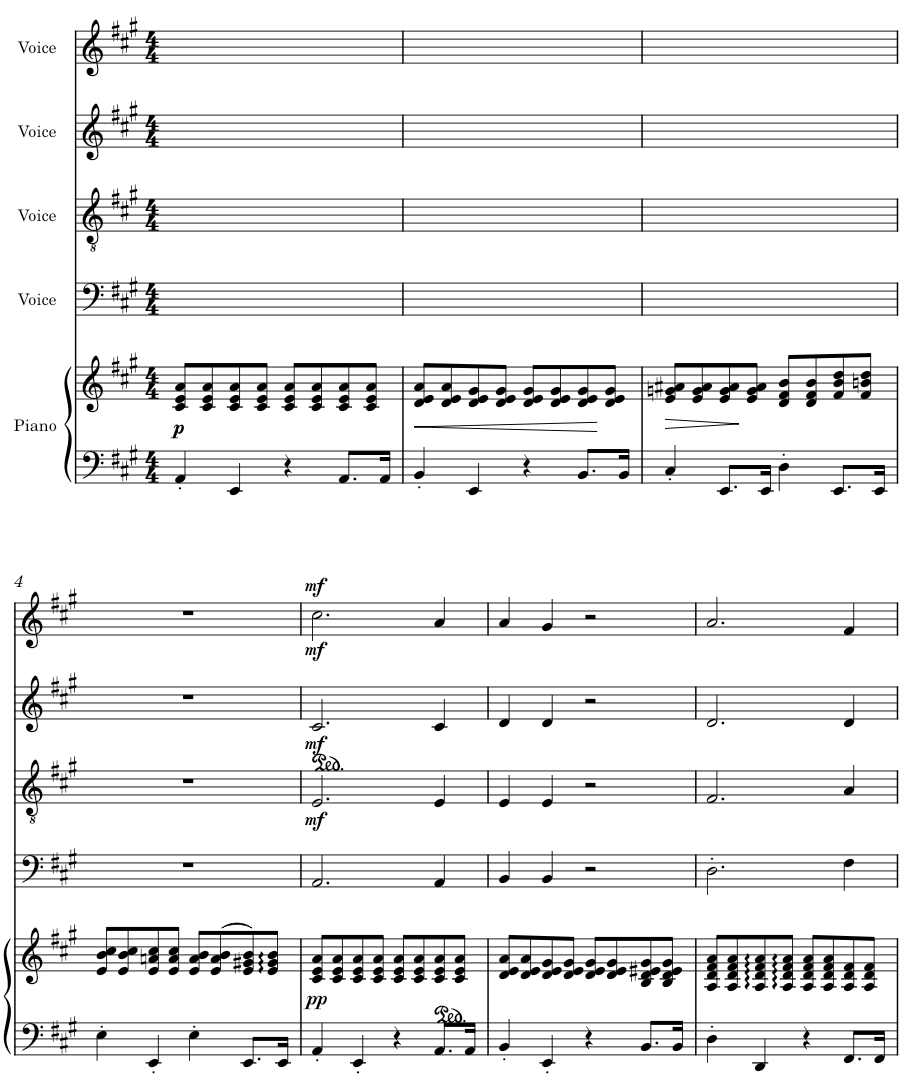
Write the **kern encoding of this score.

**kern	**kern	**dynam	**kern	**kern	**dynam	**kern	**dynam	**kern	**dynam
*part5	*part5	*part5	*part4	*part3	*part3	*part2	*part2	*part1	*part1
*staff6	*staff5	*staff5/6	*staff4	*staff3	*staff3	*staff2	*staff2	*staff1	*staff1
*I"Piano	*	*	*I"Voice	*I"Voice	*	*I"Voice	*	*I"Voice	*
*I'Pno	*	*	*I'V	*I'V	*	*I'V	*	*I'V	*
*clefF4	*clefG2	*	*clefF4	*clefGv2	*	*clefG2	*	*clefG2	*
*k[f#c#g#]	*k[f#c#g#]	*	*k[f#c#g#]	*k[f#c#g#]	*	*k[f#c#g#]	*	*k[f#c#g#]	*
*M4/4	*M4/4	*	*M4/4	*M4/4	*	*M4/4	*	*M4/4	*
=1	=1	=1	=1	=1	=1	=1	=1	=1	=1
!	!	!LO:DY:b	!	!	!	!	!	!	!
!	!	!LO:DY:n=1:b	!	!	!	!	!	!	!
4AA'/	8c#/ 8e/ 8a/L	p p	1ryy	1ryy	.	1ryy	.	1ryy	.
.	8c#/ 8e/ 8a/	.	.	.	.	.	.	.	.
4EE/	8c#/ 8e/ 8a/	.	.	.	.	.	.	.	.
.	8c#/ 8e/ 8a/J	.	.	.	.	.	.	.	.
4r	8c#/ 8e/ 8a/L	.	.	.	.	.	.	.	.
.	8c#/ 8e/ 8a/	.	.	.	.	.	.	.	.
8.AA/L	8c#/ 8e/ 8a/	.	.	.	.	.	.	.	.
.	8c#/ 8e/ 8a/J	.	.	.	.	.	.	.	.
16AA/Jk	.	.	.	.	.	.	.	.	.
=2	=2	=2	=2	=2	=2	=2	=2	=2	=2
!	!	!LO:HP:b	!	!	!	!	!	!	!
4BB'/	8d/ 8e/ 8a/L	<	1ryy	1ryy	.	1ryy	.	1ryy	.
.	8d/ 8e/ 8a/	.	.	.	.	.	.	.	.
4EE/	8d/ 8e/ 8g#/	.	.	.	.	.	.	.	.
.	8d/ 8e/ 8g#/J	.	.	.	.	.	.	.	.
4r	8d/ 8e/ 8g#/L	.	.	.	.	.	.	.	.
.	8d/ 8e/ 8g#/	.	.	.	.	.	.	.	.
8.BB/L	8d/ 8e/ 8g#/	.	.	.	.	.	.	.	.
.	8d/ 8e/ 8g#/J	[	.	.	.	.	.	.	.
16BB/Jk	.	.	.	.	.	.	.	.	.
=3	=3	=3	=3	=3	=3	=3	=3	=3	=3
!	!	!LO:HP:b	!	!	!	!	!	!	!
4C#'/	8e/ 8gn/ 8a#X/L	>	1ryy	1ryy	.	1ryy	.	1ryy	.
.	8e/ 8g/ 8a#/	.	.	.	.	.	.	.	.
8.EE/L	8e/ 8g/ 8a#/	.	.	.	.	.	.	.	.
.	8e/ 8g/ 8a#/J	]	.	.	.	.	.	.	.
16EE/Jk	.	.	.	.	.	.	.	.	.
4D'\	8d/ 8f#/ 8b/L	.	.	.	.	.	.	.	.
.	8d/ 8f#/ 8b/	.	.	.	.	.	.	.	.
8.EE/L	8f#/ 8b/ 8dd/	.	.	.	.	.	.	.	.
.	8f#/ 8bn/ 8dd/J	.	.	.	.	.	.	.	.
16EE/Jk	.	.	.	.	.	.	.	.	.
!!LO:LB:g=z
=4	=4	=4	=4	=4	=4	=4	=4	=4	=4
4E'\	8e/ 8b/ 8cc#/L	.	1r	1r	.	1r	.	1r	.
.	8e/ 8b/ 8cc#/	.	.	.	.	.	.	.	.
4EE'/	8e/ 8an/ 8cc#/	.	.	.	.	.	.	.	.
.	8e/ 8a/ 8cc#/J	.	.	.	.	.	.	.	.
4E'\	8e/ 8a/ 8b/L	.	.	.	.	.	.	.	.
.	(>8e/ 8a/ 8b/	.	.	.	.	.	.	.	.
8.EE/L	8e/ 8g#X/ 8b/)	.	.	.	.	.	.	.	.
.	8e/ 8g#/ 8b/J	.	.	.	.	.	.	.	.
16EE/Jk	.	.	.	.	.	.	.	.	.
=5	=5	=5	=5	=5	=5	=5	=5	=5	=5
!	!	!LO:DY:b	!	!	!LO:DY:b	!	!LO:DY:b	!	!LO:DY:b
!	!	!	!	!	!	!	!	!	!LO:DY:n=1:a
4AA'/	8c#/ 8e/ 8a/L	pp	2.AA/	2.E/	mf	2.c#/	mf	2.cc#\	mf mf
.	8c#/ 8e/ 8a/	.	.	.	.	.	.	.	.
4EE'/	8c#/ 8e/ 8a/	.	.	.	.	.	.	.	.
.	8c#/ 8e/ 8a/J	.	.	.	.	.	.	.	.
4r	8c#/ 8e/ 8a/L	.	.	.	.	.	.	.	.
.	8c#/ 8e/ 8a/	.	.	.	.	.	.	.	.
8.AA/L	8c#/ 8e/ 8a/	.	4AA/	4E/	.	4c#/	.	4a/	.
.	8c#/ 8e/ 8a/J	.	.	.	.	.	.	.	.
16AA/Jk	.	.	.	.	.	.	.	.	.
=6	=6	=6	=6	=6	=6	=6	=6	=6	=6
4BB'/	8d/ 8e/ 8a/L	.	4BB/	4E/	.	4d/	.	4a/	.
.	8d/ 8e/ 8a/	.	.	.	.	.	.	.	.
4EE'/	8d/ 8e/ 8g#/	.	4BB/	4E/	.	4d/	.	4g#/	.
.	8d/ 8e/ 8g#/J	.	.	.	.	.	.	.	.
4r	8d/ 8e/ 8g#/L	.	2r	2r	.	2r	.	2r	.
.	8d/ 8e/ 8g#/	.	.	.	.	.	.	.	.
8.BB/L	8B/ 8d/ 8e#X/ 8g#/	.	.	.	.	.	.	.	.
.	8B/ 8d/ 8e#/ 8g#/J	.	.	.	.	.	.	.	.
16BB/Jk	.	.	.	.	.	.	.	.	.
=7	=7	=7	=7	=7	=7	=7	=7	=7	=7
4D'\	8A/ 8d/ 8f#/ 8a/L	.	2.D'\	2.F#/	.	2.d/	.	2.a/	.
.	8A/ 8d/ 8f#/ 8a/	.	.	.	.	.	.	.	.
4DD/	8A/ 8d/ 8f#/ 8a/	.	.	.	.	.	.	.	.
.	8A/ 8d/ 8f#/ 8a/J	.	.	.	.	.	.	.	.
4r	8A/ 8d/ 8f#/ 8a/L	.	.	.	.	.	.	.	.
.	8A/ 8d/ 8f#/ 8a/	.	.	.	.	.	.	.	.
8.FF#/L	8A/ 8d/ 8f#/	.	4F#\	4A/	.	4d/	.	4f#/	.
.	8A/ 8d/ 8f#/J	.	.	.	.	.	.	.	.
16FF#/Jk	.	.	.	.	.	.	.	.	.
=	=	=	=	=	=	=	=	=	=
*-	*-	*-	*-	*-	*-	*-	*-	*-	*-
